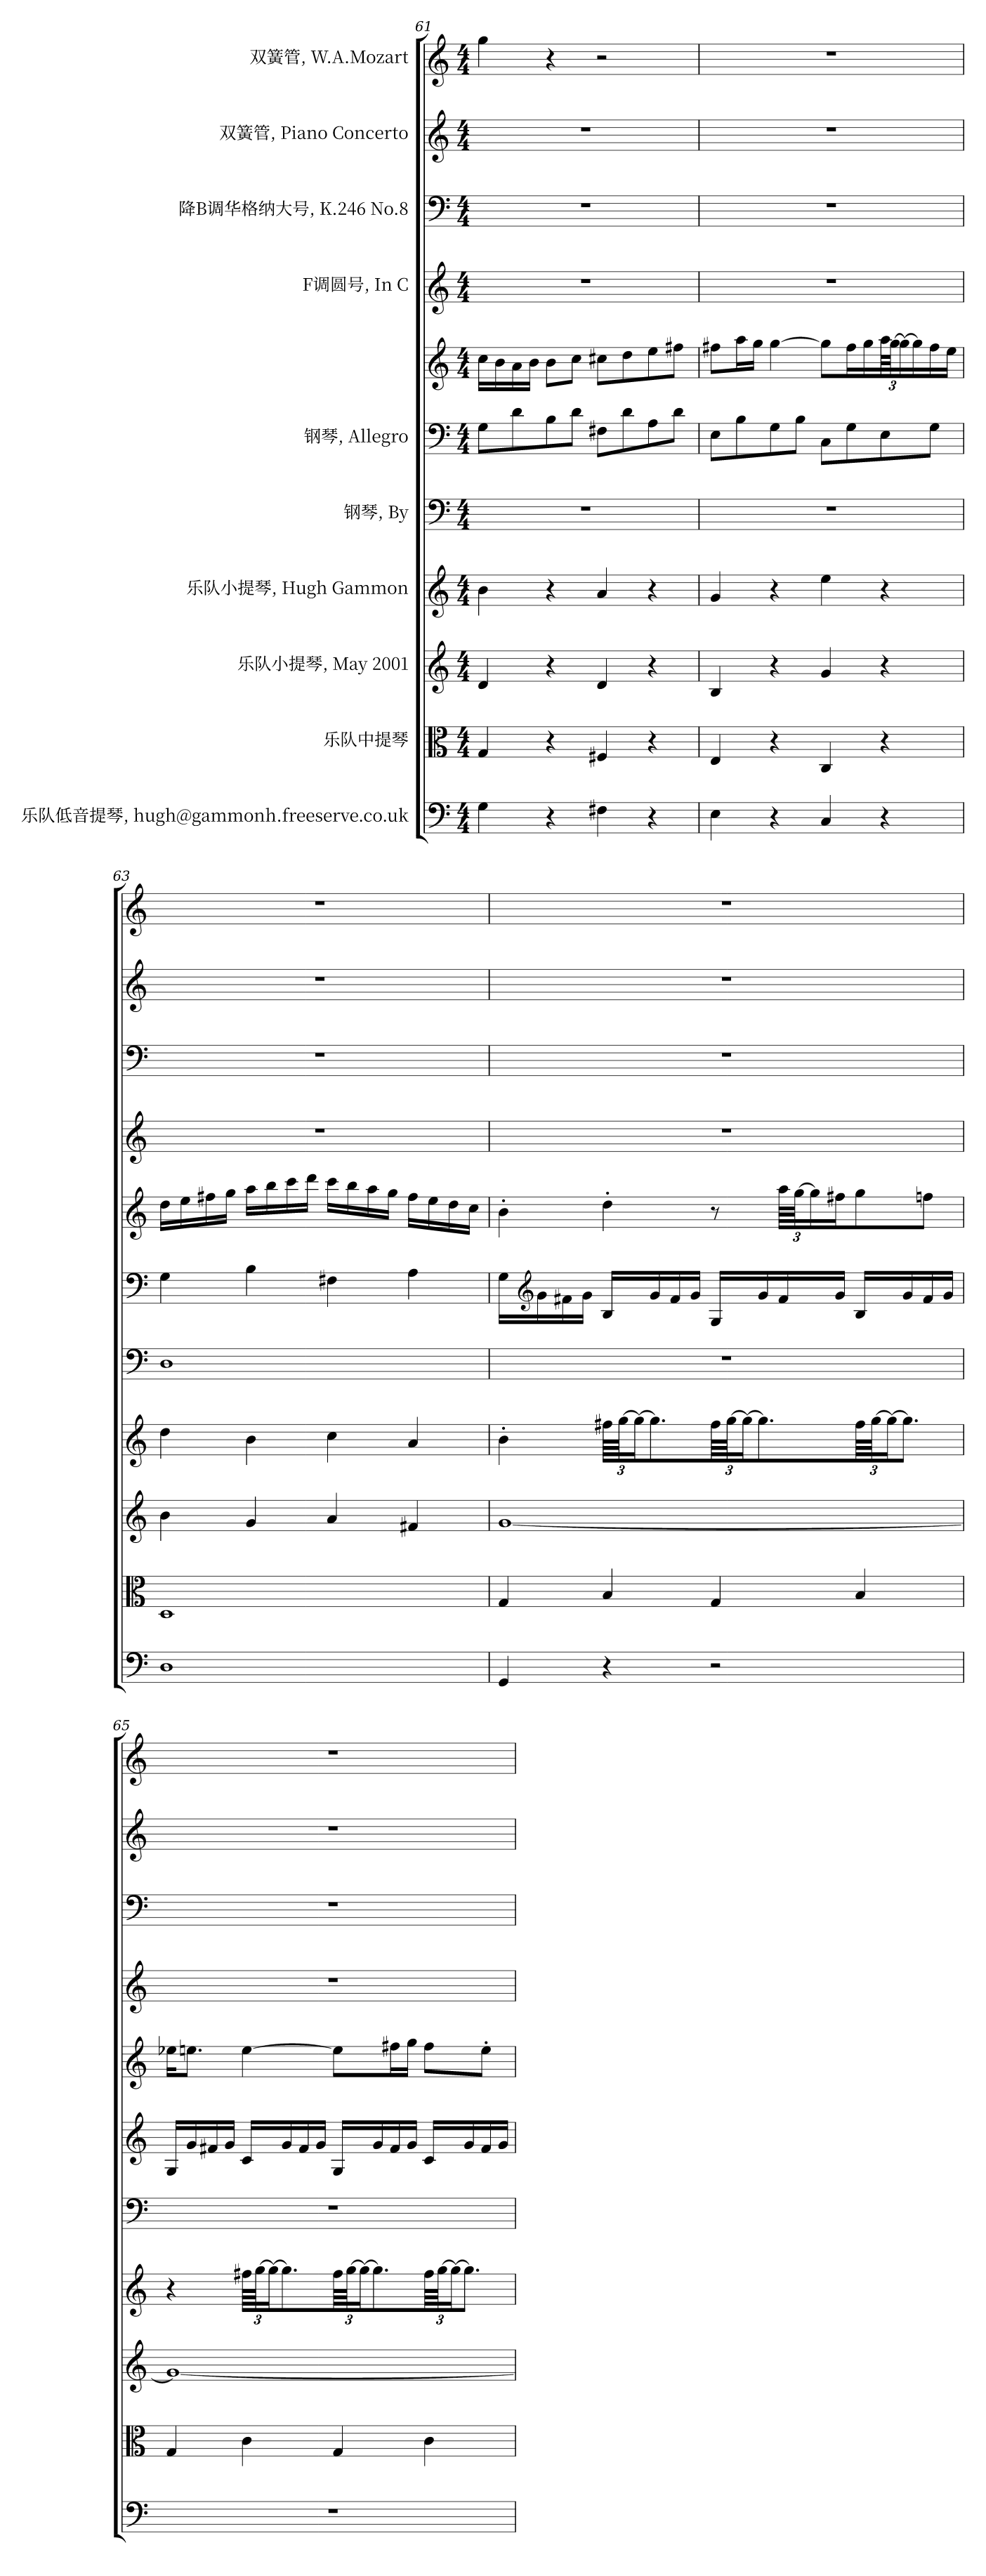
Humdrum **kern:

**kern	**kern	**kern	**kern	**kern	**kern	**kern	**kern	**kern	**kern	**kern
*part10	*part9	*part8	*part7	*part6	*part5	*part5	*part4	*part3	*part2	*part1
*staff11	*staff10	*staff9	*staff8	*staff7	*staff6	*staff5	*staff4	*staff3	*staff2	*staff1
*I"乐队低音提琴, hugh@gammonh.freeserve.co.uk	*I"乐队中提琴	*I"乐队小提琴, May 2001	*I"乐队小提琴, Hugh Gammon	*I"钢琴,       By	*I"钢琴, Allegro	*	*I"F调圆号, In C	*I"降B调华格纳大号, K.246 No.8	*I"双簧管, Piano Concerto	*I"双簧管, W.A.Mozart
!!LO:PB:g=z
*clefF4	*clefC3	*clefG2	*clefG2	*clefF4	*clefF4	*clefG2	*clefG2	*clefF4	*clefG2	*clefG2
*ITrd7c12	*	*	*	*	*	*	*ITrd4c7	*ITrd1c2	*	*
*k[]	*k[]	*k[]	*k[]	*k[]	*k[]	*k[]	*k[b-]	*k[b-e-]	*k[]	*k[]
*M4/4	*M4/4	*M4/4	*M4/4	*M4/4	*M4/4	*M4/4	*M4/4	*M4/4	*M4/4	*M4/4
=61	=61	=61	=61	=61	=61	=61	=61	=61	=61	=61
4GG\	4G/	4d/	4b\	1r	8G\L	16cc\LL	1r	1r	1r	4gg\
.	.	.	.	.	.	16b\	.	.	.	.
.	.	.	.	.	8d\	16a\	.	.	.	.
.	.	.	.	.	.	16b\JJ	.	.	.	.
4r	4r	4r	4r	.	8B\	8b\L	.	.	.	4r
.	.	.	.	.	8d\J	8cc\J	.	.	.	.
4FF#X\	4F#X/	4d/	4a/	.	8F#X\L	8cc#X\L	.	.	.	2r
.	.	.	.	.	8d\	8dd\	.	.	.	.
4r	4r	4r	4r	.	8A\	8ee\	.	.	.	.
.	.	.	.	.	8d\J	8ff#X\J	.	.	.	.
=62	=62	=62	=62	=62	=62	=62	=62	=62	=62	=62
4EE\	4E/	4B/	4g/	1r	8E\L	8ff#X\L	1r	1r	1r	1r
.	.	.	.	.	8B\	16aa\L	.	.	.	.
.	.	.	.	.	.	16gg\JJ	.	.	.	.
4r	4r	4r	4r	.	8G\	[4gg\	.	.	.	.
.	.	.	.	.	8B\J	.	.	.	.	.
4CC/	4C/	4g/	4ee\	.	8C\L	8gg\L]	.	.	.	.
.	.	.	.	.	8G\	16ff#\L	.	.	.	.
.	.	.	.	.	.	16gg\	.	.	.	.
*	*	*	*	*	*	*Xbrackettup	*	*	*	*
4r	4r	4r	4r	.	8E\	96aa\LL	.	.	.	.
.	.	.	.	.	.	[96gg\JJ	.	.	.	.
.	.	.	.	.	.	24gg\_	.	.	.	.
.	.	.	.	.	.	16gg\]	.	.	.	.
.	.	.	.	.	8G\J	16ff#\	.	.	.	.
.	.	.	.	.	.	16ee\JJ	.	.	.	.
!!LO:PB:g=z
=63	=63	=63	=63	=63	=63	=63	=63	=63	=63	=63
1DD	1D	4b\	4dd\	1D	4G\	16dd\LL	1r	1r	1r	1r
.	.	.	.	.	.	16ee\	.	.	.	.
.	.	.	.	.	.	16ff#X\	.	.	.	.
.	.	.	.	.	.	16gg\JJ	.	.	.	.
.	.	4g/	4b\	.	4B\	16aa\LL	.	.	.	.
.	.	.	.	.	.	16bb\	.	.	.	.
.	.	.	.	.	.	16ccc\	.	.	.	.
.	.	.	.	.	.	16ddd\JJ	.	.	.	.
.	.	4a/	4cc\	.	4F#X\	16ccc\LL	.	.	.	.
.	.	.	.	.	.	16bb\	.	.	.	.
.	.	.	.	.	.	16aa\	.	.	.	.
.	.	.	.	.	.	16gg\JJ	.	.	.	.
.	.	4f#X/	4a/	.	4A\	16ff#\LL	.	.	.	.
.	.	.	.	.	.	16ee\	.	.	.	.
.	.	.	.	.	.	16dd\	.	.	.	.
.	.	.	.	.	.	16cc\JJ	.	.	.	.
!!LO:PB:g=z
=64	=64	=64	=64	=64	=64	=64	=64	=64	=64	=64
4GGG/	4G/	[1g	4b'\	1r	16G\LL	4b'\	1r	1r	1r	1r
*	*	*	*	*	*clefG2	*	*	*	*	*
.	.	.	.	.	16g\	.	.	.	.	.
.	.	.	.	.	16f#X\	.	.	.	.	.
.	.	.	.	.	16g\JJ	.	.	.	.	.
*	*	*	*Xbrackettup	*	*	*	*	*	*	*
4r	4B/	.	96ff#X\LLLL	.	16B/LL	4dd'\	.	.	.	.
.	.	.	[96gg\JJ	.	.	.	.	.	.	.
.	.	.	24gg\J_	.	.	.	.	.	.	.
.	.	.	8.gg\]	.	16g/	.	.	.	.	.
.	.	.	.	.	16f#/	.	.	.	.	.
.	.	.	.	.	16g/JJ	.	.	.	.	.
2r	4G/	.	96ff#\LLL	.	16G/LL	8r	.	.	.	.
.	.	.	[96gg\JJ	.	.	.	.	.	.	.
.	.	.	24gg\J_	.	.	.	.	.	.	.
.	.	.	8.gg\]	.	16g/	.	.	.	.	.
.	.	.	.	.	16f#/	96aa\LLLL	.	.	.	.
.	.	.	.	.	.	[96gg\JJ	.	.	.	.
.	.	.	.	.	.	24gg\]	.	.	.	.
.	.	.	.	.	16g/JJ	16ff#X\J	.	.	.	.
.	4B/	.	96ff#\LLL	.	16B/LL	8gg\	.	.	.	.
.	.	.	[96gg\JJ	.	.	.	.	.	.	.
.	.	.	24gg\J_	.	.	.	.	.	.	.
.	.	.	8.gg\J]	.	16g/	.	.	.	.	.
.	.	.	.	.	16f#/	8ffn\J	.	.	.	.
.	.	.	.	.	16g/JJ	.	.	.	.	.
!!LO:PB:g=z
=65	=65	=65	=65	=65	=65	=65	=65	=65	=65	=65
1r	4G/	1g_	4r	1r	16G/LL	16ee-X\KL	1r	1r	1r	1r
.	.	.	.	.	16g/	8.een\J	.	.	.	.
.	.	.	.	.	16f#X/	.	.	.	.	.
.	.	.	.	.	16g/JJ	.	.	.	.	.
.	4c\	.	96ff#X\LLLL	.	16c/LL	[4ee\	.	.	.	.
.	.	.	[96gg\JJ	.	.	.	.	.	.	.
.	.	.	24gg\J_	.	.	.	.	.	.	.
.	.	.	8.gg\]	.	16g/	.	.	.	.	.
.	.	.	.	.	16f#/	.	.	.	.	.
.	.	.	.	.	16g/JJ	.	.	.	.	.
.	4G/	.	96ff#\LLL	.	16G/LL	8ee\L]	.	.	.	.
.	.	.	[96gg\JJ	.	.	.	.	.	.	.
.	.	.	24gg\J_	.	.	.	.	.	.	.
.	.	.	8.gg\]	.	16g/	.	.	.	.	.
.	.	.	.	.	16f#/	16ff#X\L	.	.	.	.
.	.	.	.	.	16g/JJ	16gg\JJ	.	.	.	.
.	4c\	.	96ff#\LLL	.	16c/LL	8ff#\L	.	.	.	.
.	.	.	[96gg\JJ	.	.	.	.	.	.	.
.	.	.	24gg\J_	.	.	.	.	.	.	.
.	.	.	8.gg\J]	.	16g/	.	.	.	.	.
.	.	.	.	.	16f#/	8ee'\J	.	.	.	.
.	.	.	.	.	16g/JJ	.	.	.	.	.
=	=	=	=	=	=	=	=	=	=	=
*-	*-	*-	*-	*-	*-	*-	*-	*-	*-	*-
